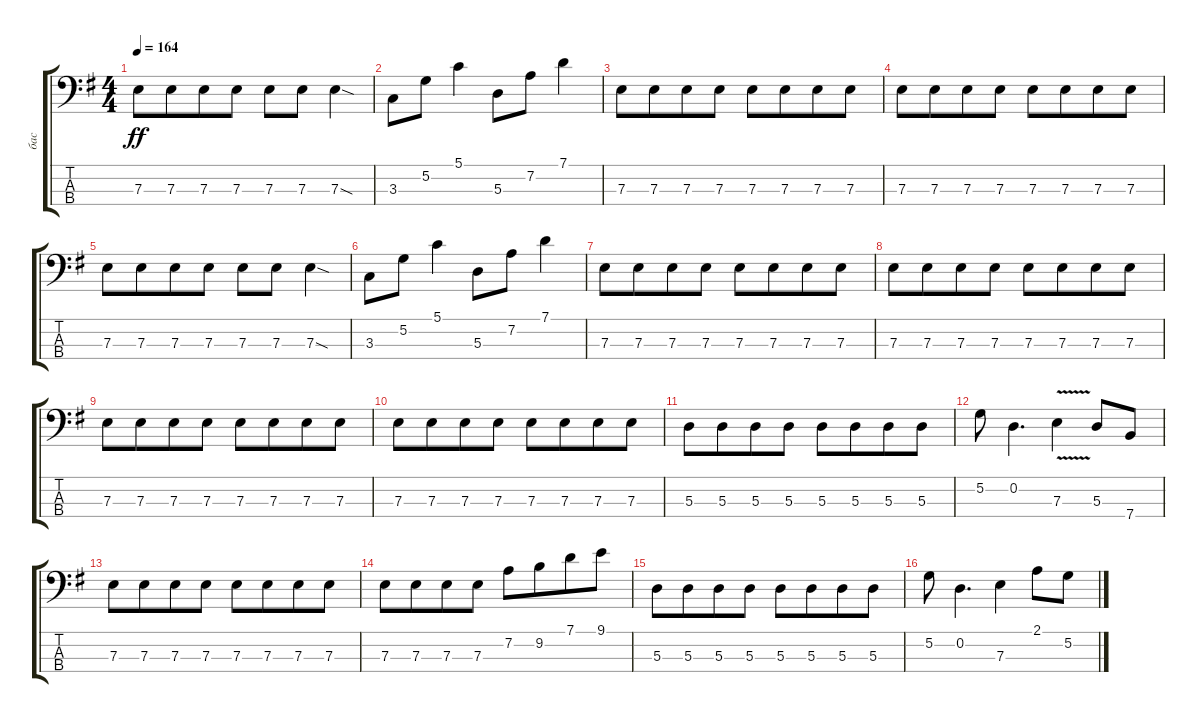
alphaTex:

\track ("бас" "бас") {instrument electricbassfinger}
\staff {score tabs}
\tuning (G2 D2 A1 E1) {hide}
\ts (4 4)
\tempo 164
\clef f4
\ks eminor
7.3.8{dy ff} 7.3.8{beam merge} 7.3.8 7.3.8 7.3.8 7.3.8 7.3{sod}.4 |
3.3.8 5.2.8 5.1.4 5.3.8 7.2.8 7.1.4 |
7.3.8 7.3.8{beam merge} 7.3.8 7.3.8 7.3.8 7.3.8{beam merge} 7.3.8 7.3.8 |
7.3.8 7.3.8{beam merge} 7.3.8 7.3.8 7.3.8 7.3.8{beam merge} 7.3.8 7.3.8 |
7.3.8 7.3.8{beam merge} 7.3.8 7.3.8 7.3.8 7.3.8 7.3{sod}.4 |
3.3.8 5.2.8 5.1.4 5.3.8 7.2.8 7.1.4 |
7.3.8 7.3.8{beam merge} 7.3.8 7.3.8 7.3.8 7.3.8{beam merge} 7.3.8 7.3.8 |
7.3.8 7.3.8{beam merge} 7.3.8 7.3.8 7.3.8 7.3.8{beam merge} 7.3.8 7.3.8 |
7.3.8 7.3.8{beam merge} 7.3.8 7.3.8 7.3.8 7.3.8{beam merge} 7.3.8 7.3.8 |
7.3.8 7.3.8{beam merge} 7.3.8 7.3.8 7.3.8 7.3.8{beam merge} 7.3.8 7.3.8 |
5.3.8 5.3.8{beam merge} 5.3.8 5.3.8 5.3.8 5.3.8{beam merge} 5.3.8 5.3.8 |
5.2.8 0.2.4{d} 7.3{v}.4 5.3.8 7.4.8 |
7.3.8 7.3.8{beam merge} 7.3.8 7.3.8 7.3.8 7.3.8{beam merge} 7.3.8 7.3.8 |
7.3.8 7.3.8{beam merge} 7.3.8 7.3.8 7.2.8 9.2.8{beam merge} 7.1.8 9.1.8 |
5.3.8 5.3.8{beam merge} 5.3.8 5.3.8 5.3.8 5.3.8{beam merge} 5.3.8 5.3.8 |
5.2.8 0.2.4{d} 7.3.4 2.1.8 5.2.8
